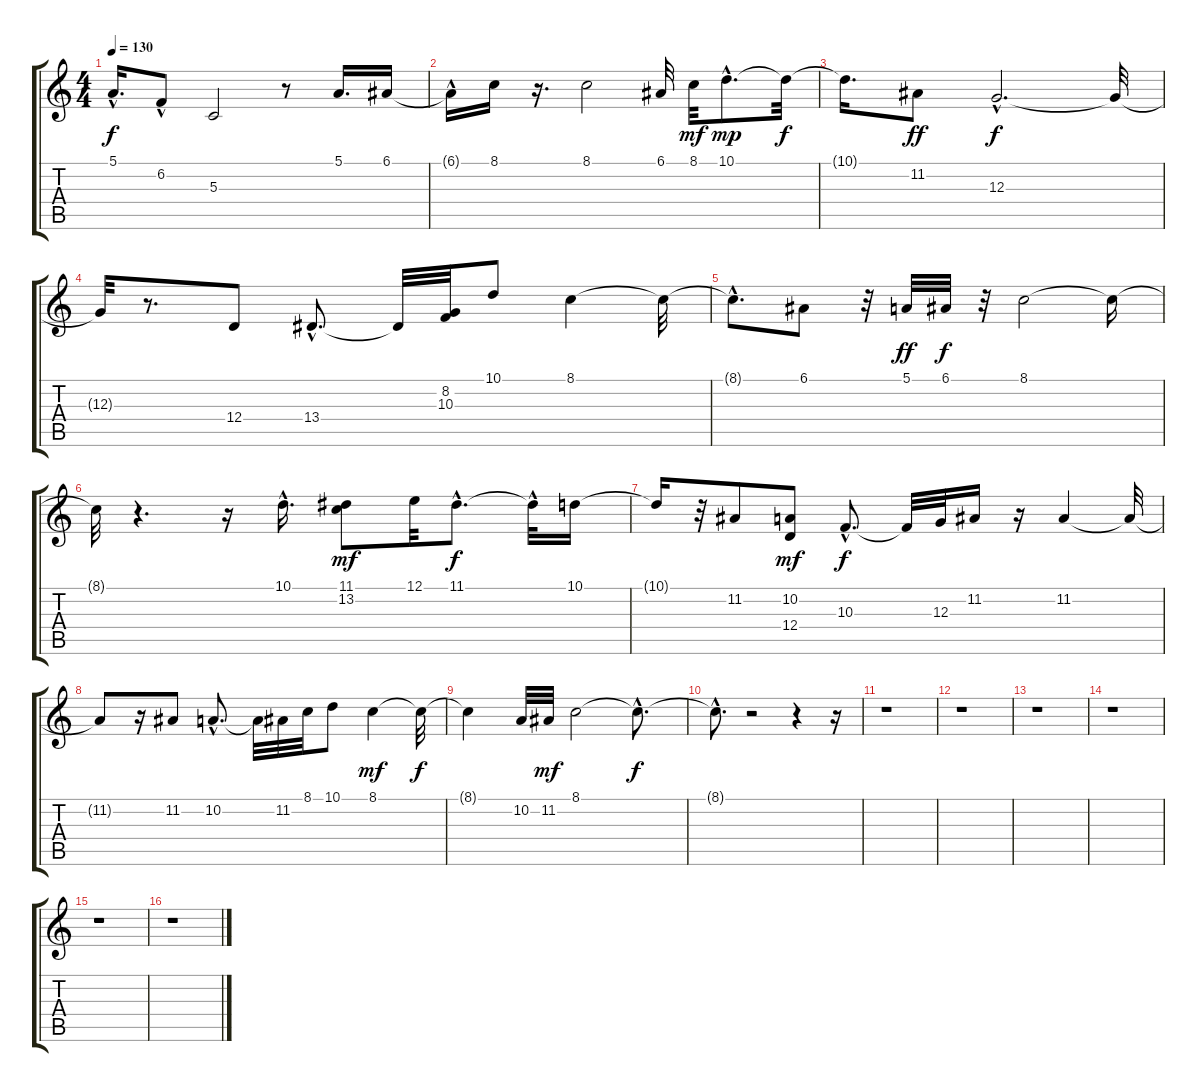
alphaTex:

\track "" {instrument vibraphone}
\staff {score tabs}
\tuning (E4 B3 G3 D3 A2 E2) {hide}
\ts (4 4)
\tempo 130
\clef g2
\ks c
5.1{hac t}.16{d dy f} 6.2{hac}.8 5.3.2 r.8 5.1.16{d} 6.1.16 |
6.1{hac t}.16 8.1.16 r.16{d} 8.1.2 6.1.32 8.1.32{dy mf} 10.1{hac}.8{d dy mp} 10.1{t}.32{dy f} |
10.1{t}.16{d} 11.2.8{dy ff} 12.3{hac}.2{d dy f} 12.3{t}.32 |
12.3{t}.32 r.8{d} 12.4.8 13.4{hac}.8{d} 13.4{t}.32 (8.2 10.3).32 10.1.8 8.1.4 8.1{t}.32 |
8.1{hac t}.8{d} 6.1.8 r.32 5.1.32{dy ff} 6.1.32{dy f} r.32 8.1.2 8.1{t}.16 |
8.1{t}.32 r.4{d} r.16 10.1{hac}.16{d} (11.1 13.2).8{dy mf} 12.1.32 11.1{hac}.8{d dy f} 11.1{hac t}.32 10.1.16 |
10.1{t}.16 r.32 11.2.8 (10.2 12.4).8{dy mf} 10.3{hac}.8{d dy f} 10.3{t}.32 12.3.32 11.2.16 r.16 11.2.4 11.2{t}.32 |
11.2{t}.8 r.16 11.2.8 10.2{hac}.8{d} 10.2{t}.32 11.2.32 8.1.32 10.1.8 8.1.4{dy mf} 8.1{t}.32{dy f} |
8.1{t}.4 10.2.32 11.2.32{dy mf} 8.1.2 8.1{hac t}.8{d dy f} |
8.1{hac t}.8{d} r.2 r.4 r.16 |
r.1 |
r.1 |
r.1 |
r.1 |
r.1 |
r.1
